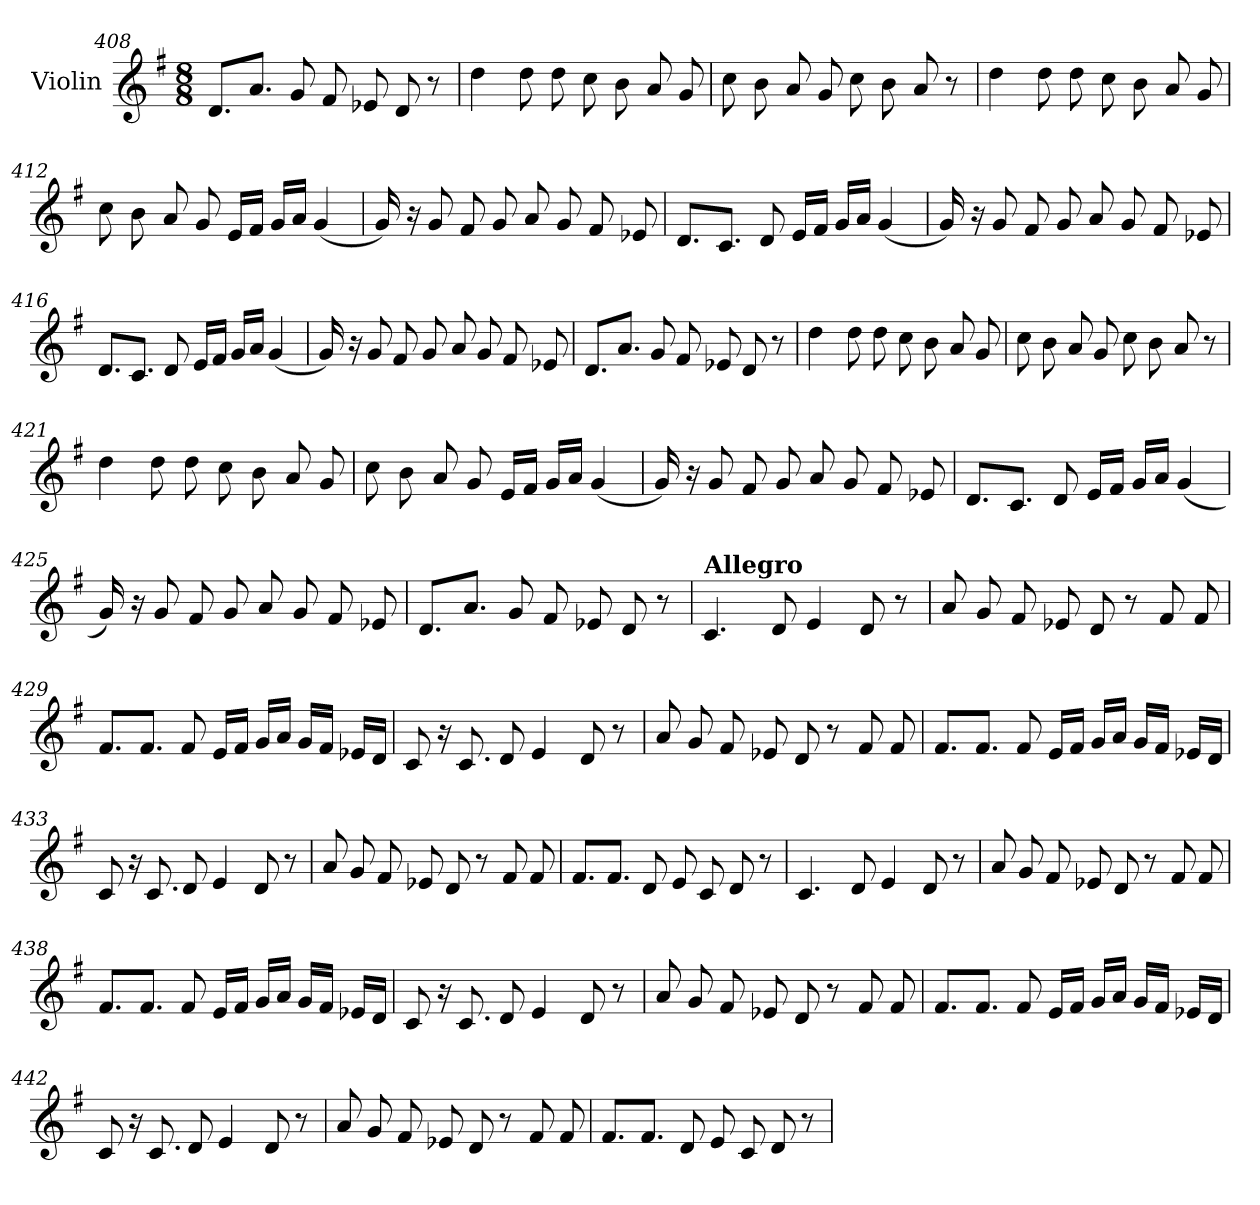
**kern
*part1
*staff1
*I"Violin
*clefG2
*k[f#]
*G:
*M8/8
=408
8.d/L
8.a/J
8g/
8f#/
8e-X/
8d/
8r
=409
4dd\
8dd\
8dd\
8cc\
8b\
8a/
8g/
=410
8cc\
8b\
8a/
8g/
8cc\
8b\
8a/
8r
!!LO:LB:g=z
=411
4dd\
8dd\
8dd\
8cc\
8b\
8a/
8g/
=412
8cc\
8b\
8a/
8g/
16e/LL
16f#/JJ
16g/LL
16a/JJ
(<4g/
=413
16g/)
16r
8g/
8f#/
8g/
8a/
8g/
8f#/
8e-X/
=414
8.d/L
8.c/J
8d/
16e/LL
16f#/JJ
16g/LL
16a/JJ
(<4g/
!!LO:LB:g=z
=415
16g/)
16r
8g/
8f#/
8g/
8a/
8g/
8f#/
8e-X/
=416
8.d/L
8.c/J
8d/
16e/LL
16f#/JJ
16g/LL
16a/JJ
(<4g/
=417
16g/)
16r
8g/
8f#/
8g/
8a/
8g/
8f#/
8e-X/
!!LO:LB:g=z
=418
8.d/L
8.a/J
8g/
8f#/
8e-X/
8d/
8r
=419
4dd\
8dd\
8dd\
8cc\
8b\
8a/
8g/
=420
8cc\
8b\
8a/
8g/
8cc\
8b\
8a/
8r
=421
4dd\
8dd\
8dd\
8cc\
8b\
8a/
8g/
!!LO:LB:g=z
=422
8cc\
8b\
8a/
8g/
16e/LL
16f#/JJ
16g/LL
16a/JJ
(<4g/
=423
16g/)
16r
8g/
8f#/
8g/
8a/
8g/
8f#/
8e-X/
=424
8.d/L
8.c/J
8d/
16e/LL
16f#/JJ
16g/LL
16a/JJ
(<4g/
!!LO:LB:g=z
=425
16g/)
16r
8g/
8f#/
8g/
8a/
8g/
8f#/
8e-X/
=426
8.d/L
8.a/J
8g/
8f#/
8e-X/
8d/
8r
=427
*MM60
!LO:TX:a:B:t=Allegro
4.c/
8d/
4e/
8d/
8r
!!LO:LB:g=z
=428
8a/
8g/
8f#/
8e-X/
8d/
8r
8f#/
8f#/
!!LO:PB:g=z
=429
8.f#/L
8.f#/J
8f#/
16e/LL
16f#/JJ
16g/LL
16a/JJ
16g/LL
16f#/JJ
16e-X/LL
16d/JJ
=430
8c/
16r
8.c/
8d/
4e/
8d/
8r
=431
8a/
8g/
8f#/
8e-X/
8d/
8r
8f#/
8f#/
!!LO:PB:g=z
=432
8.f#/L
8.f#/J
8f#/
16e/LL
16f#/JJ
16g/LL
16a/JJ
16g/LL
16f#/JJ
16e-X/LL
16d/JJ
=433
8c/
16r
8.c/
8d/
4e/
8d/
8r
=434
8a/
8g/
8f#/
8e-X/
8d/
8r
8f#/
8f#/
!!LO:LB:g=z
=435
8.f#/L
8.f#/J
8d/
8e/
8c/
8d/
8r
!!LO:LB:g=z
=436
4.c/
8d/
4e/
8d/
8r
=437
8a/
8g/
8f#/
8e-X/
8d/
8r
8f#/
8f#/
=438
8.f#/L
8.f#/J
8f#/
16e/LL
16f#/JJ
16g/LL
16a/JJ
16g/LL
16f#/JJ
16e-X/LL
16d/JJ
=439
8c/
16r
8.c/
8d/
4e/
8d/
8r
!!LO:LB:g=z
=440
8a/
8g/
8f#/
8e-X/
8d/
8r
8f#/
8f#/
=441
8.f#/L
8.f#/J
8f#/
16e/LL
16f#/JJ
16g/LL
16a/JJ
16g/LL
16f#/JJ
16e-X/LL
16d/JJ
=442
8c/
16r
8.c/
8d/
4e/
8d/
8r
!!LO:LB:g=z
=443
8a/
8g/
8f#/
8e-X/
8d/
8r
8f#/
8f#/
=444
8.f#/L
8.f#/J
8d/
8e/
8c/
8d/
8r
=
*-
